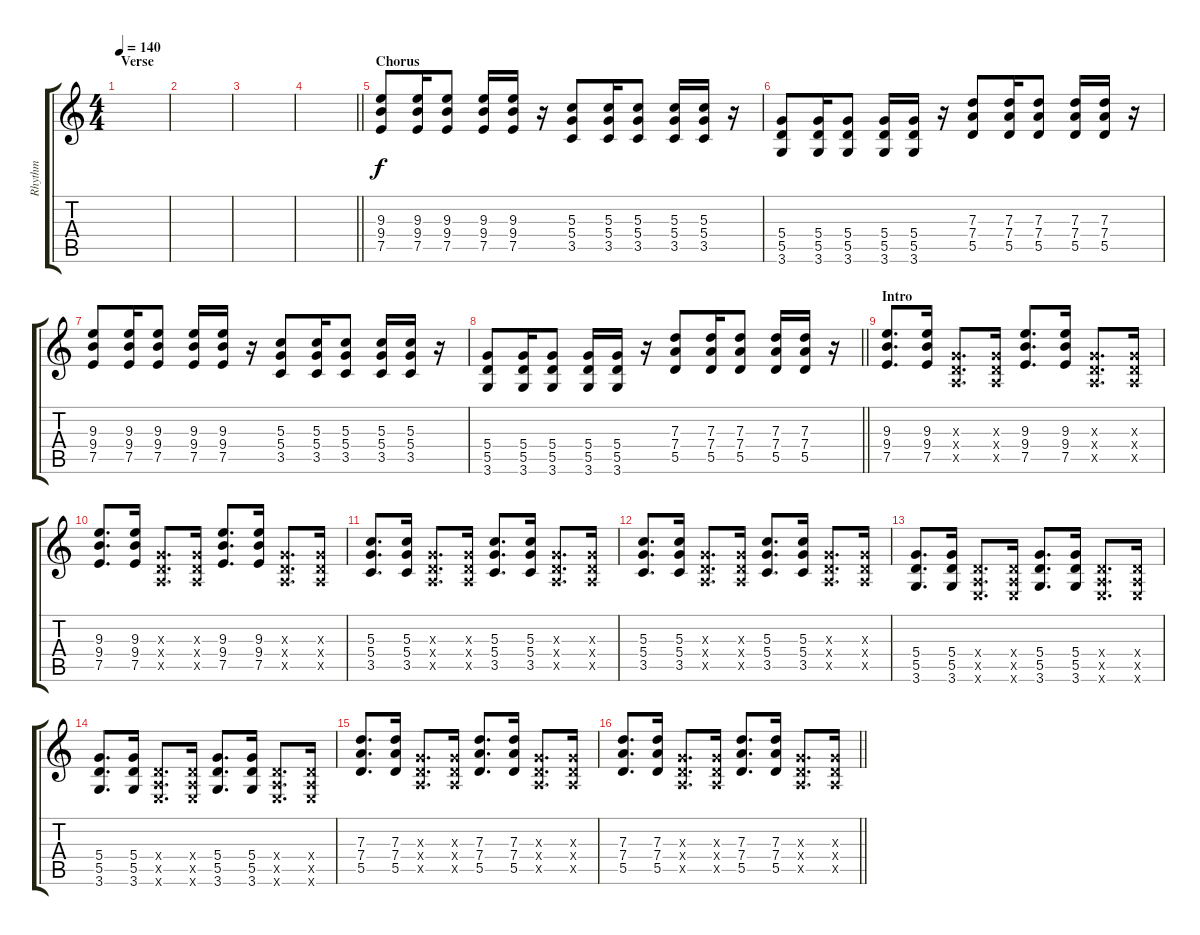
\track ("Rhythm" "Rhythm") {instrument overdrivenguitar}
\staff {score tabs}
\tuning (E4 B3 G3 D3 A2 E2) {hide}
\ts (4 4)
\section ("" "Verse")
\tempo 140
\clef g2
\ks c
|
|
|
\barLineRight lightlight
|
\section ("" "Chorus")
(9.3 9.4 7.5).8 (9.3 9.4 7.5).16 (9.3 9.4 7.5).8 (9.3 9.4 7.5).16 (9.3 9.4 7.5).16 r.16 (5.3 5.4 3.5).8 (5.3 5.4 3.5).16 (5.3 5.4 3.5).8 (5.3 5.4 3.5).16 (5.3 5.4 3.5).16 r.16 |
(5.4 5.5 3.6).8 (5.4 5.5 3.6).16 (5.4 5.5 3.6).8 (5.4 5.5 3.6).16 (5.4 5.5 3.6).16 r.16 (7.3 7.4 5.5).8 (7.3 7.4 5.5).16 (7.3 7.4 5.5).8 (7.3 7.4 5.5).16 (7.3 7.4 5.5).16 r.16 |
(9.3 9.4 7.5).8 (9.3 9.4 7.5).16 (9.3 9.4 7.5).8 (9.3 9.4 7.5).16 (9.3 9.4 7.5).16 r.16 (5.3 5.4 3.5).8 (5.3 5.4 3.5).16 (5.3 5.4 3.5).8 (5.3 5.4 3.5).16 (5.3 5.4 3.5).16 r.16 |
\barLineRight lightlight
(5.4 5.5 3.6).8 (5.4 5.5 3.6).16 (5.4 5.5 3.6).8 (5.4 5.5 3.6).16 (5.4 5.5 3.6).16 r.16 (7.3 7.4 5.5).8 (7.3 7.4 5.5).16 (7.3 7.4 5.5).8 (7.3 7.4 5.5).16 (7.3 7.4 5.5).16 r.16 |
\section ("" "Intro")
(9.3 9.4 7.5).8{d} (9.3 9.4 7.5).16 (0.3{x} 0.4{x} 0.5{x}).8{d} (0.3{x} 0.4{x} 0.5{x}).16 (9.3 9.4 7.5).8{d} (9.3 9.4 7.5).16 (0.3{x} 0.4{x} 0.5{x}).8{d} (0.3{x} 0.4{x} 0.5{x}).16 |
(9.3 9.4 7.5).8{d} (9.3 9.4 7.5).16 (0.3{x} 0.4{x} 0.5{x}).8{d} (0.3{x} 0.4{x} 0.5{x}).16 (9.3 9.4 7.5).8{d} (9.3 9.4 7.5).16 (0.3{x} 0.4{x} 0.5{x}).8{d} (0.3{x} 0.4{x} 0.5{x}).16 |
(5.3 5.4 3.5).8{d} (5.3 5.4 3.5).16 (0.3{x} 0.4{x} 0.5{x}).8{d} (0.3{x} 0.4{x} 0.5{x}).16 (5.3 5.4 3.5).8{d} (5.3 5.4 3.5).16 (0.3{x} 0.4{x} 0.5{x}).8{d} (0.3{x} 0.4{x} 0.5{x}).16 |
(5.3 5.4 3.5).8{d} (5.3 5.4 3.5).16 (0.3{x} 0.4{x} 0.5{x}).8{d} (0.3{x} 0.4{x} 0.5{x}).16 (5.3 5.4 3.5).8{d} (5.3 5.4 3.5).16 (0.3{x} 0.4{x} 0.5{x}).8{d} (0.3{x} 0.4{x} 0.5{x}).16 |
(5.4 5.5 3.6).8{d} (5.4 5.5 3.6).16 (0.4{x} 0.5{x} 0.6{x}).8{d} (0.4{x} 0.5{x} 0.6{x}).16 (5.4 5.5 3.6).8{d} (5.4 5.5 3.6).16 (0.4{x} 0.5{x} 0.6{x}).8{d} (0.4{x} 0.5{x} 0.6{x}).16 |
(5.4 5.5 3.6).8{d} (5.4 5.5 3.6).16 (0.4{x} 0.5{x} 0.6{x}).8{d} (0.4{x} 0.5{x} 0.6{x}).16 (5.4 5.5 3.6).8{d} (5.4 5.5 3.6).16 (0.4{x} 0.5{x} 0.6{x}).8{d} (0.4{x} 0.5{x} 0.6{x}).16 |
(7.3 7.4 5.5).8{d} (7.3 7.4 5.5).16 (0.3{x} 0.4{x} 0.5{x}).8{d} (0.3{x} 0.4{x} 0.5{x}).16 (7.3 7.4 5.5).8{d} (7.3 7.4 5.5).16 (0.3{x} 0.4{x} 0.5{x}).8{d} (0.3{x} 0.4{x} 0.5{x}).16 |
\barLineRight lightlight
(7.3 7.4 5.5).8{d} (7.3 7.4 5.5).16 (0.3{x} 0.4{x} 0.5{x}).8{d} (0.3{x} 0.4{x} 0.5{x}).16 (7.3 7.4 5.5).8{d} (7.3 7.4 5.5).16 (0.3{x} 0.4{x} 0.5{x}).8{d} (0.3{x} 0.4{x} 0.5{x}).16
